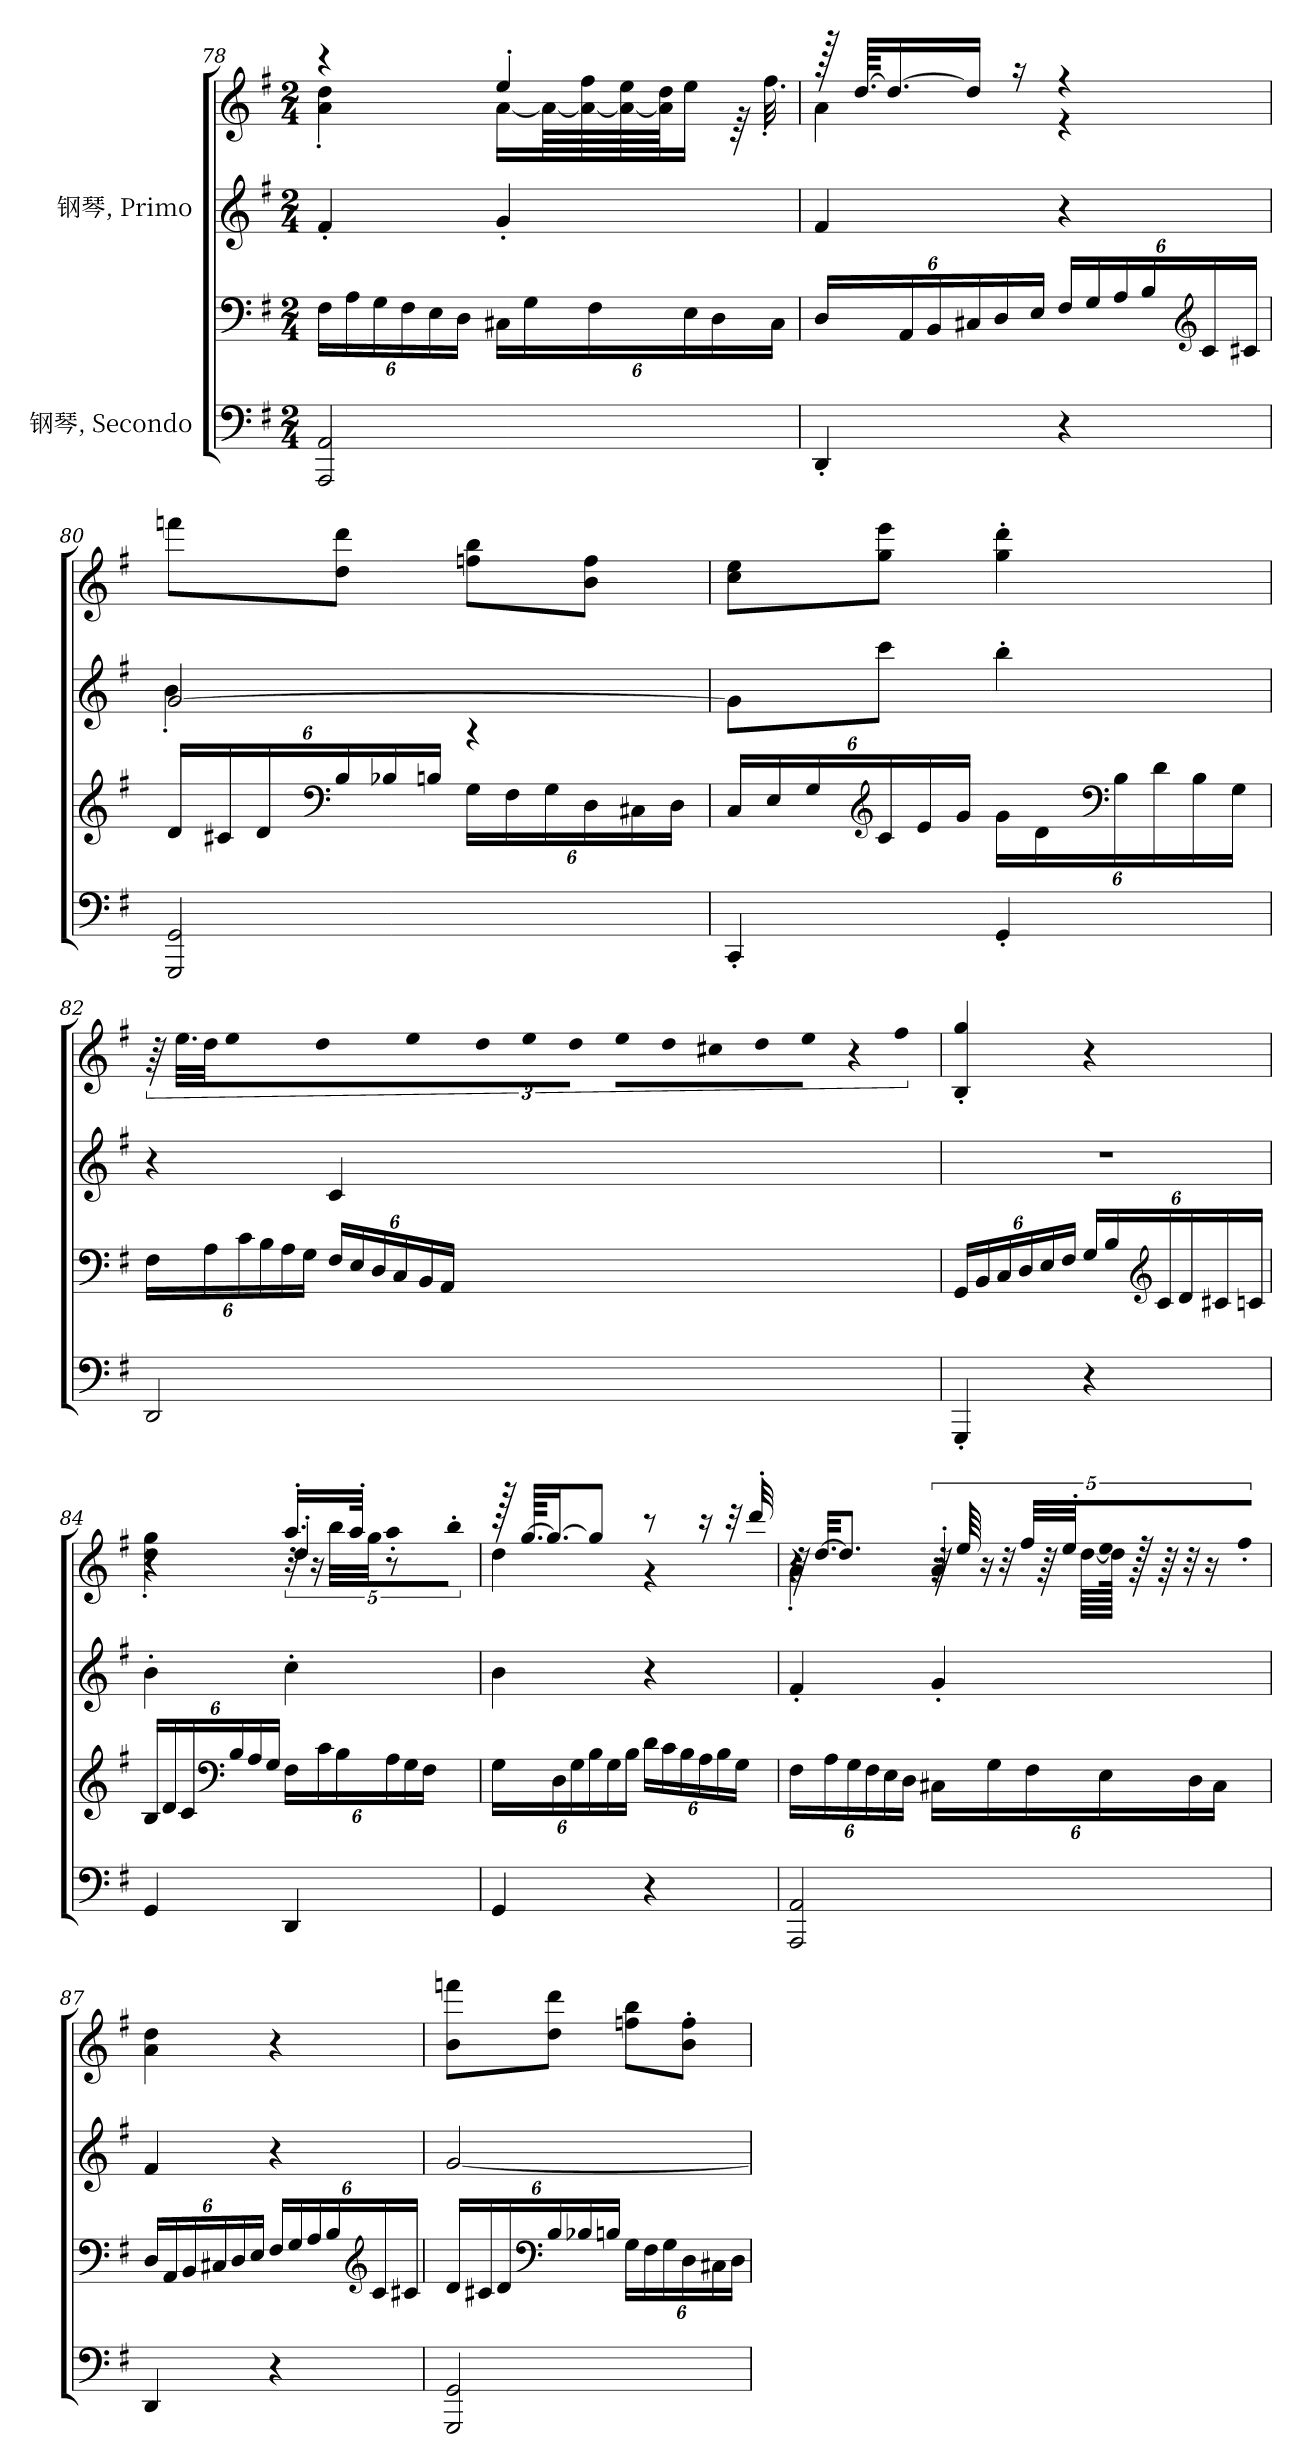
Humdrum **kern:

**kern	**kern	**kern	**kern
*part2	*part2	*part1	*part1
*staff4	*staff3	*staff2	*staff1
*I"钢琴, Secondo	*	*I"钢琴, Primo	*
*clefF4	*clefF4	*clefG2	*clefG2
*k[f#]	*k[f#]	*k[f#]	*k[f#]
*M2/4	*M2/4	*M2/4	*M2/4
*	*Xbrackettup	*	*
=78	=78	=78	=78
*	*	*	*^
2AAA/ 2AA/	24F#\LL	4f#'/	4r	4a\' 4dd\'
.	24A\	.	.	.
.	24G\	.	.	.
.	24F#\	.	.	.
.	24E\	.	.	.
.	24D\JJ	.	.	.
.	24C#X\LL	4g'/	4ee'/	[16a\LL
.	24G\	.	.	.
.	.	.	.	64a\LL_
.	.	.	.	64a\_ 64ff#\
.	24F#\	.	.	.
.	.	.	.	64a\_ 64ee\
.	.	.	.	64a\] 64dd\JJ
.	24E\	.	.	16ee\JJ
.	24D\	.	.	.
.	.	.	.	64r
.	.	.	.	32.ff#'\
.	24C#\JJ	.	.	.
!!LO:LB:g=z	!!
=79	=79	=79	=79	=79
4DD'/	24D/LL	4f#/	128r	4a\
.	.	.	[64.dd/KKLL	.
.	.	.	16.dd/_	.
.	24AA/	.	.	.
.	24BB/	.	.	.
.	24C#X/	.	16dd/JJ]	.
.	24D/	.	.	.
.	.	.	16r	.
.	24E/JJ	.	.	.
4r	24F#/LL	4r	4r	4r
.	24G/	.	.	.
.	24A/	.	.	.
.	24B/	.	.	.
*	*clefG2	*	*	*
.	24c/	.	.	.
.	24c#X/JJ	.	.	.
*	*	*	*v	*v
=80	=80	=80	=80
*	*	*^	*
2GGG/ 2GG/	24d/LL	[2g/	4b'\	8fffn\L
.	24c#X/	.	.	.
.	24d/	.	.	.
*	*clefF4	*	*	*
.	24B/	.	.	8dd\ 8ddd\J
.	24B-X/	.	.	.
.	24Bn/JJ	.	.	.
.	24G\LL	.	4r	8ffn\ 8bb\L
.	24F#\	.	.	.
.	24G\	.	.	.
.	24D\	.	.	8b\ 8ff\J
.	24C#X\	.	.	.
.	24D\JJ	.	.	.
*	*	*v	*v	*
!!LO:PB:g=z
=81	=81	=81	=81
4CC'/	24C/LL	8g\L]	8cc\ 8ee\L
.	24E/	.	.
.	24G/	.	.
*	*clefG2	*	*
.	24c/	8ccc\J	8gg\ 8eee\J
.	24e/	.	.
.	24g/JJ	.	.
4GG'/	24g\LL	4bb'\	4gg\' 4ddd\'
.	24d\	.	.
*	*clefF4	*	*
.	24B\	.	.
.	24d\	.	.
.	24B\	.	.
.	24G\JJ	.	.
=82	=82	=82	=82
2DD/	24F#\LL	4r	96r
.	.	.	48.ee\LLL
.	24A\	.	48dd\
.	.	.	32ee\
.	24c\	.	.
.	.	.	32dd\
.	24B\	.	32ee\
.	.	.	32dd\
.	24A\	.	.
.	.	.	32ee\
.	24G\JJ	.	.
.	.	.	32dd\JJJ
.	24F#/LL	4c/	32ee\LLL
.	.	.	32dd\
.	24E/	.	.
.	.	.	32cc#X\
.	24D/	.	.
.	.	.	32dd\J
.	24C/	.	16ee\JJ
.	24BB/	.	.
.	.	.	32r
.	24AA/JJ	.	.
.	.	.	32ff#\
!!LO:LB:g=z
=83	=83	=83	=83
4GGG'/	24GG/LL	2r	4B/' 4gg/'
.	24BB/	.	.
.	24C/	.	.
.	24D/	.	.
.	24E/	.	.
.	24F#/JJ	.	.
4r	24G/LL	.	4r
.	24B/	.	.
*	*clefG2	*	*
.	24c/	.	.
.	24d/	.	.
.	24c#X/	.	.
.	24cn/JJ	.	.
=84	=84	=84	=84
*	*	*	*^
*	*	*	*	*^
4GG/	24B/LL	4b'\	4r	4dd\' 4gg\'	4r
.	24d/	.	.	.	.
.	24c/	.	.	.	.
*	*clefF4	*	*	*	*
.	24B/	.	.	.	.
.	24A/	.	.	.	.
.	24G/JJ	.	.	.	.
4DD/	24F#\LL	4cc'\	16.aa'/LL	40r	4dd'/
.	.	.	.	20r	.
.	24c\	.	.	.	.
.	.	.	.	40bb\LLL	.
.	24B\	.	.	.	.
.	.	.	32aa'/JJk	.	.
.	.	.	.	40gg\J	.
.	24A\	.	8r	16aa'\	.
.	24G\	.	.	.	.
.	.	.	.	16bb'\JJ	.
.	24F#\JJ	.	.	.	.
*	*	*	*	*v	*v
!!LO:LB:g=z
=85	=85	=85	=85	=85
4GG/	24G\LL	4b\	128r	4dd\
.	.	.	[64.gg/KKLL	.
.	.	.	16.gg/J_	.
.	24D\	.	.	.
.	24G\	.	.	.
.	24B\	.	8gg/J]	.
.	24G\	.	.	.
.	24B\JJ	.	.	.
4r	24d\LL	4r	8r	4r
.	24c\	.	.	.
.	24B\	.	.	.
.	24A\	.	16r	.
.	24B\	.	.	.
.	.	.	32r	.
.	24G\JJ	.	.	.
.	.	.	32ddd'/	.
=86	=86	=86	=86	=86
*	*	*	*	*^
2AAA/ 2AA/	24F#\LL	4f#'/	64r	4a'\	4r
.	.	.	[32.dd/KKL	.	.
.	24A\	.	.	.	.
.	.	.	8.dd/J]	.	.
.	24G\	.	.	.	.
.	24F#\	.	.	.	.
.	24E\	.	.	.	.
.	24D\JJ	.	.	.	.
.	24C#X\LL	4g'/	80r	16r	4a'/
.	.	.	80ee/	.	.
.	.	.	20r	.	.
.	24G\	.	.	.	.
.	.	.	.	32r	.
.	.	.	40ff#/LLL	.	.
.	24F#\	.	.	.	.
.	.	.	.	64r	.
.	.	.	40ee'/J	.	.
.	.	.	.	[64dd\LLLL	.
.	24E\	.	16ee/	128dd\JJJJk]	.
.	.	.	.	128r	.
.	.	.	.	64r	.
.	.	.	.	32r	.
.	24D\	.	.	.	.
.	.	.	16ff#'/JJ	16r	.
.	24C#\JJ	.	.	.	.
*	*	*	*v	*v	*v
!!LO:PB:g=z
=87	=87	=87	=87
4DD/	24D/LL	4f#/	4a\ 4dd\
.	24AA/	.	.
.	24BB/	.	.
.	24C#X/	.	.
.	24D/	.	.
.	24E/JJ	.	.
4r	24F#/LL	4r	4r
.	24G/	.	.
.	24A/	.	.
.	24B/	.	.
*	*clefG2	*	*
.	24c/	.	.
.	24c#X/JJ	.	.
=88	=88	=88	=88
2GGG/ 2GG/	24d/LL	[2g/	8b\ 8fffn\L
.	24c#X/	.	.
.	24d/	.	.
*	*clefF4	*	*
.	24B/	.	8dd\ 8ddd\J
.	24B-X/	.	.
.	24Bn/JJ	.	.
.	24G\LL	.	8ffn\ 8bb\L
.	24F#\	.	.
.	24G\	.	.
.	24D\	.	8b\' 8ff\'J
.	24C#X\	.	.
.	24D\JJ	.	.
=	=	=	=
*-	*-	*-	*-
